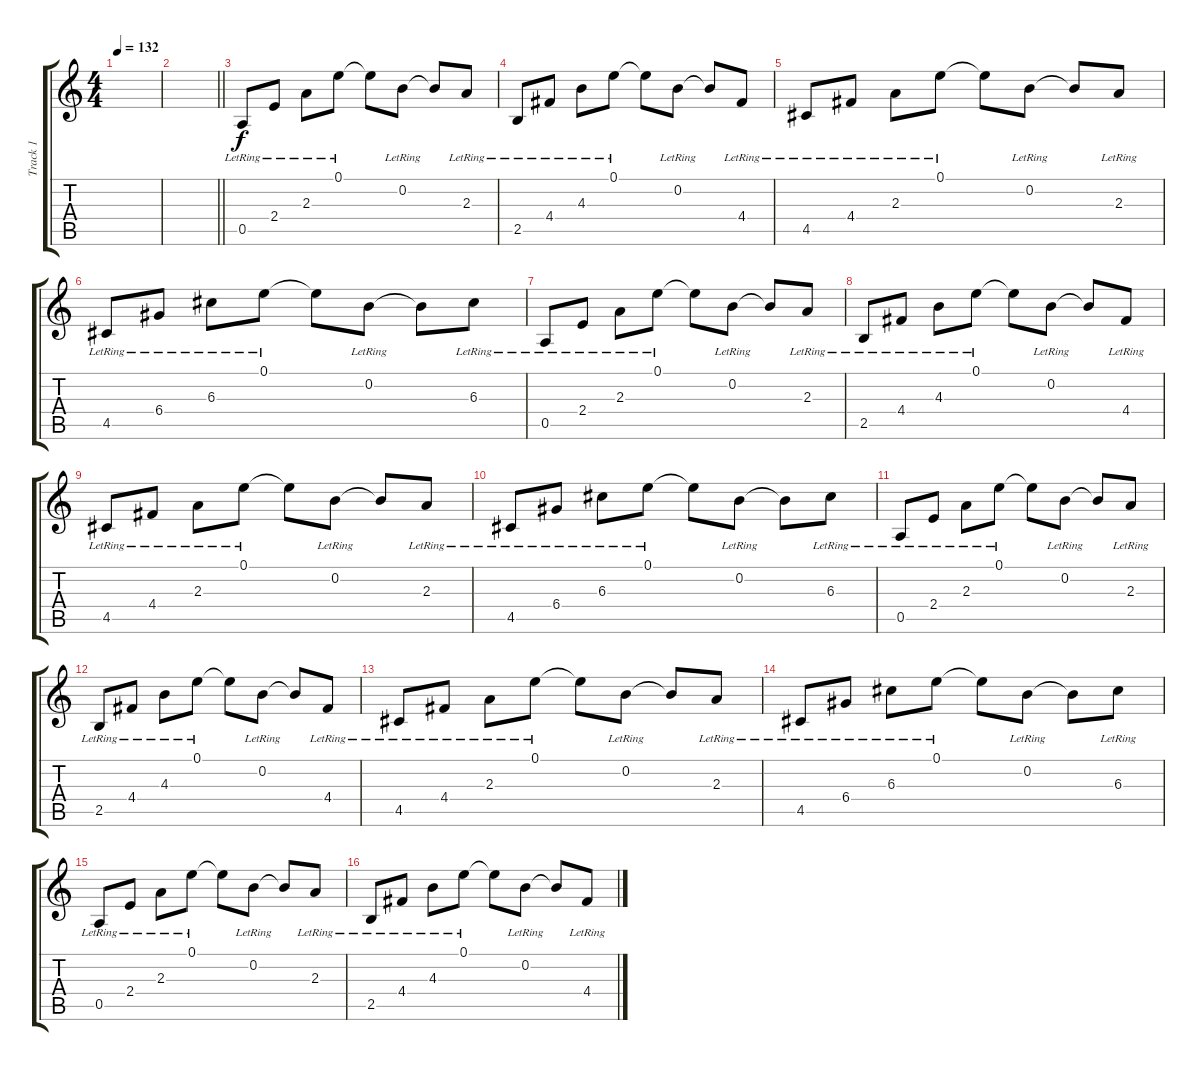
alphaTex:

\track ("Track 1" "Track 1") {instrument electricguitarclean}
\staff {score tabs}
\tuning (E4 B3 G3 D3 A2 E2) {hide}
\ts (4 4)
\tempo 132
\clef g2
\ks c
|
\barLineRight lightlight
|
0.5{lr}.8 2.4{lr}.8 2.3{lr}.8 0.1{lr}.8 0.1{t}.8 0.2{lr}.8 0.2{t}.8 2.3{lr}.8 |
2.5{lr}.8 4.4{lr}.8 4.3{lr}.8 0.1{lr}.8 0.1{t}.8 0.2{lr}.8 0.2{t}.8 4.4{lr}.8 |
4.5{lr}.8 4.4{lr}.8 2.3{lr}.8 0.1{lr}.8 0.1{t}.8 0.2{lr}.8 0.2{t}.8 2.3{lr}.8 |
4.5{lr}.8 6.4{lr}.8 6.3{lr}.8 0.1{lr}.8 0.1{t}.8 0.2{lr}.8 0.2{t}.8 6.3{lr}.8 |
0.5{lr}.8 2.4{lr}.8 2.3{lr}.8 0.1{lr}.8 0.1{t}.8 0.2{lr}.8 0.2{t}.8 2.3{lr}.8 |
2.5{lr}.8 4.4{lr}.8 4.3{lr}.8 0.1{lr}.8 0.1{t}.8 0.2{lr}.8 0.2{t}.8 4.4{lr}.8 |
4.5{lr}.8 4.4{lr}.8 2.3{lr}.8 0.1{lr}.8 0.1{t}.8 0.2{lr}.8 0.2{t}.8 2.3{lr}.8 |
4.5{lr}.8 6.4{lr}.8 6.3{lr}.8 0.1{lr}.8 0.1{t}.8 0.2{lr}.8 0.2{t}.8 6.3{lr}.8 |
0.5{lr}.8 2.4{lr}.8 2.3{lr}.8 0.1{lr}.8 0.1{t}.8 0.2{lr}.8 0.2{t}.8 2.3{lr}.8 |
2.5{lr}.8 4.4{lr}.8 4.3{lr}.8 0.1{lr}.8 0.1{t}.8 0.2{lr}.8 0.2{t}.8 4.4{lr}.8 |
4.5{lr}.8 4.4{lr}.8 2.3{lr}.8 0.1{lr}.8 0.1{t}.8 0.2{lr}.8 0.2{t}.8 2.3{lr}.8 |
4.5{lr}.8 6.4{lr}.8 6.3{lr}.8 0.1{lr}.8 0.1{t}.8 0.2{lr}.8 0.2{t}.8 6.3{lr}.8 |
0.5{lr}.8 2.4{lr}.8 2.3{lr}.8 0.1{lr}.8 0.1{t}.8 0.2{lr}.8 0.2{t}.8 2.3{lr}.8 |
2.5{lr}.8 4.4{lr}.8 4.3{lr}.8 0.1{lr}.8 0.1{t}.8 0.2{lr}.8 0.2{t}.8 4.4{lr}.8
